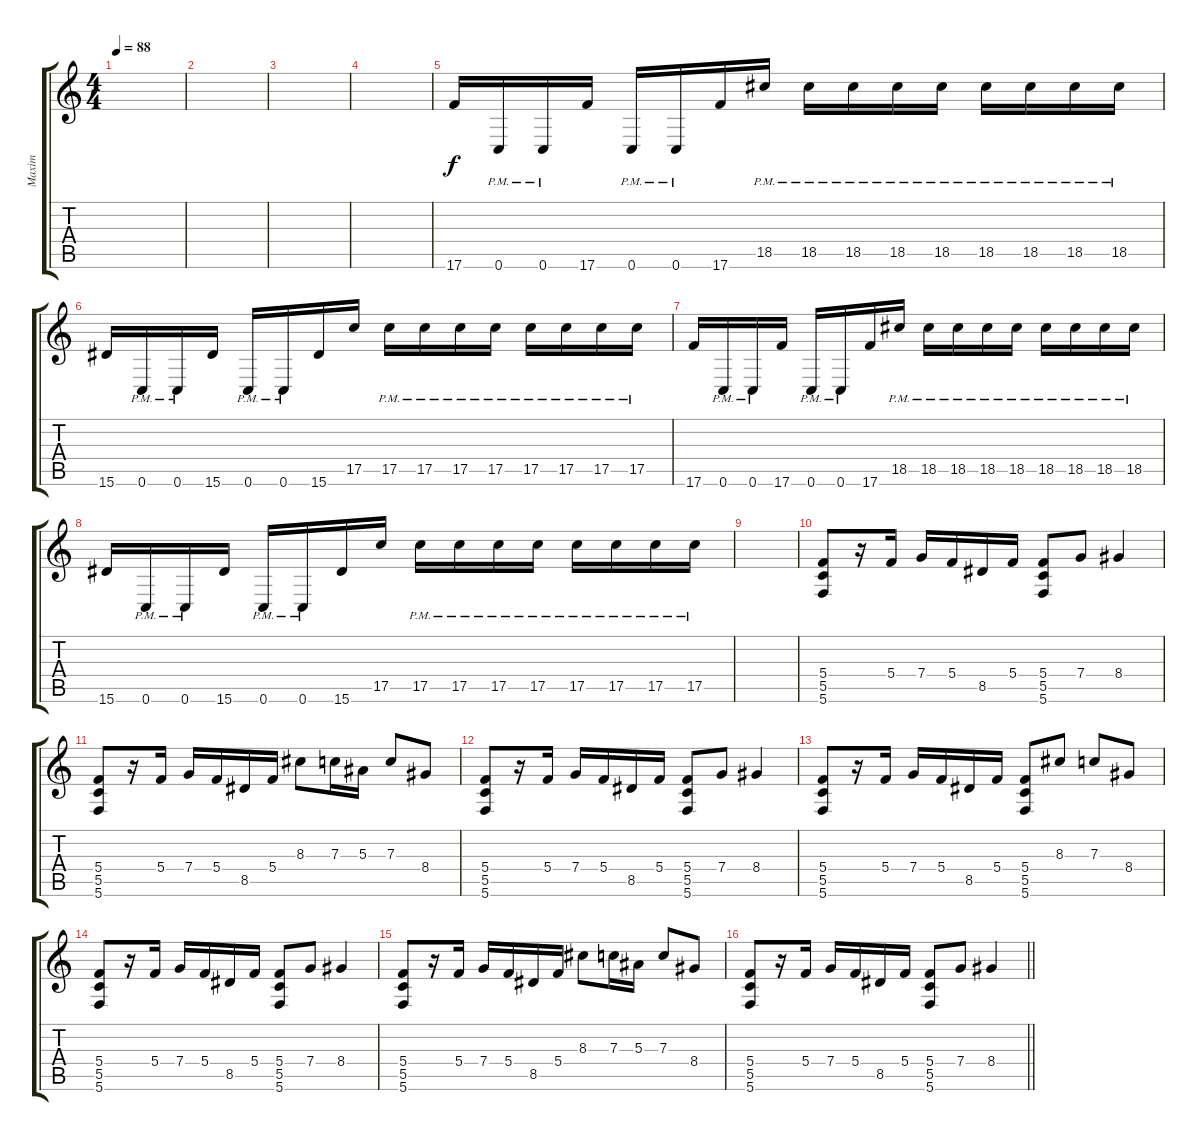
\track ("Maxim" "Maxim") {solo instrument electricguitarmuted}
\staff {score tabs}
\tuning (D4 A3 F3 C3 G2 C2) {hide}
\ts (4 4)
\tempo 88
\clef g2
\ks c
|
|
|
|
17.6.16{instrument overdrivenguitar} 0.6{pm}.16 0.6{pm}.16 17.6.16 0.6{pm}.16 0.6{pm}.16 17.6.16 18.5{pm}.16 18.5{pm}.16 18.5{pm}.16 18.5{pm}.16 18.5{pm}.16 18.5{pm}.16 18.5{pm}.16 18.5{pm}.16 18.5{pm}.16 |
15.6.16 0.6{pm}.16 0.6{pm}.16 15.6.16 0.6{pm}.16 0.6{pm}.16 15.6.16 17.5.16 17.5{pm}.16 17.5{pm}.16 17.5{pm}.16 17.5{pm}.16 17.5{pm}.16 17.5{pm}.16 17.5{pm}.16 17.5{pm}.16 |
17.6.16 0.6{pm}.16 0.6{pm}.16 17.6.16 0.6{pm}.16 0.6{pm}.16 17.6.16 18.5{pm}.16 18.5{pm}.16 18.5{pm}.16 18.5{pm}.16 18.5{pm}.16 18.5{pm}.16 18.5{pm}.16 18.5{pm}.16 18.5{pm}.16 |
15.6.16 0.6{pm}.16 0.6{pm}.16 15.6.16 0.6{pm}.16 0.6{pm}.16 15.6.16 17.5.16 17.5{pm}.16 17.5{pm}.16 17.5{pm}.16 17.5{pm}.16 17.5{pm}.16 17.5{pm}.16 17.5{pm}.16 17.5{pm}.16 |
|
(5.4 5.5 5.6).8 r.16 5.4.16 7.4.16 5.4.16 8.5.16 5.4.16 (5.4 5.5 5.6).8 7.4.8 8.4.4 |
(5.4 5.5 5.6).8 r.16 5.4.16 7.4.16 5.4.16 8.5.16 5.4.16 8.3.8 7.3.16 5.3.16 7.3.8 8.4.8 |
(5.4 5.5 5.6).8 r.16 5.4.16 7.4.16 5.4.16 8.5.16 5.4.16 (5.4 5.5 5.6).8 7.4.8 8.4.4 |
(5.4 5.5 5.6).8 r.16 5.4.16 7.4.16 5.4.16 8.5.16 5.4.16 (5.4 5.5 5.6).8 8.3.8 7.3.8 8.4.8 |
(5.4 5.5 5.6).8 r.16 5.4.16 7.4.16 5.4.16 8.5.16 5.4.16 (5.4 5.5 5.6).8 7.4.8 8.4.4 |
(5.4 5.5 5.6).8 r.16 5.4.16 7.4.16 5.4.16 8.5.16 5.4.16 8.3.8 7.3.16 5.3.16 7.3.8 8.4.8 |
\barLineRight lightlight
(5.4 5.5 5.6).8 r.16 5.4.16 7.4.16 5.4.16 8.5.16 5.4.16 (5.4 5.5 5.6).8 7.4.8 8.4.4
